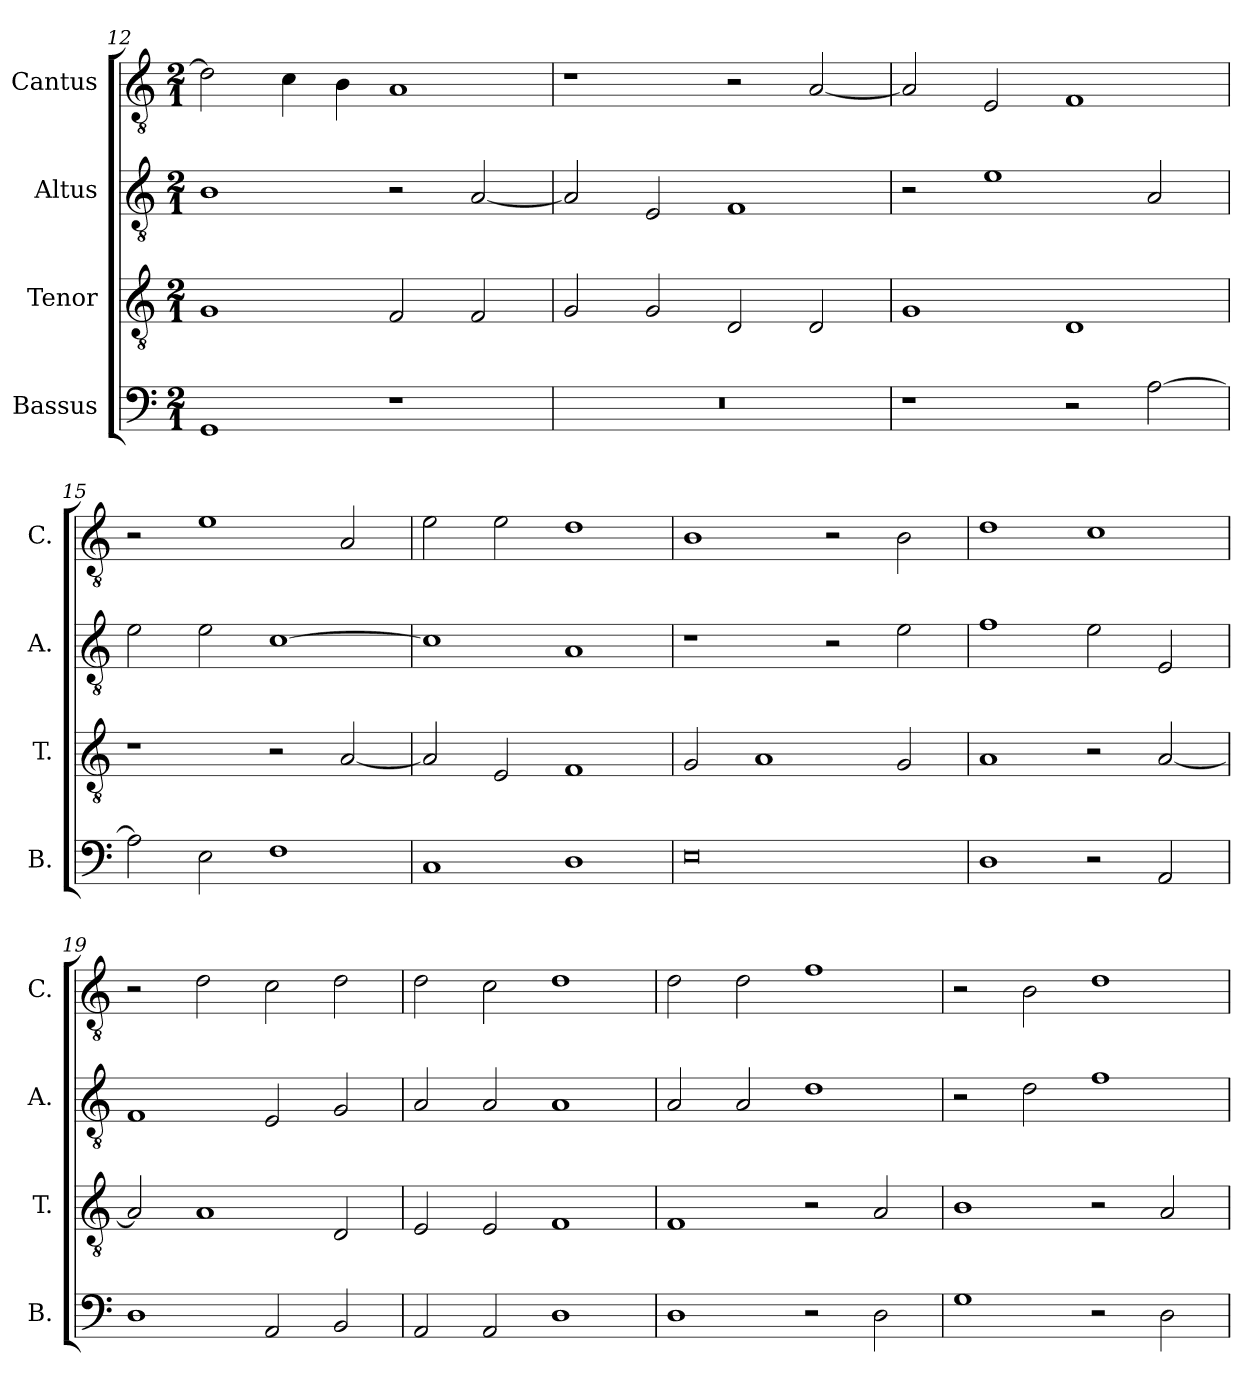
**kern	**kern	**kern	**kern
*part4	*part3	*part2	*part1
*staff4	*staff3	*staff2	*staff1
*I"Bassus	*I"Tenor	*I"Altus	*I"Cantus
*I'B.	*I'T.	*I'A.	*I'C.
*clefF4	*clefGv2	*clefGv2	*clefGv2
*k[]	*k[]	*k[]	*k[]
*M2/1	*M2/1	*M2/1	*M2/1
=12	=12	=12	=12
1GG	1G	1B	2d\]
.	.	.	4c\
.	.	.	4B\
1r	2F/	2r	1A
.	2F/	[2A/	.
=13	=13	=13	=13
0r	2G/	2A/]	1r
.	2G/	2E/	.
.	2D/	1F	2r
.	2D/	.	[2A/
=14	=14	=14	=14
1r	1G	2r	2A/]
.	.	1e	2E/
2r	1D	.	1F
[2A\	.	2A/	.
=15	=15	=15	=15
2A\]	1r	2e\	2r
2E\	.	2e\	1e
1F	2r	[1c	.
.	[2A/	.	2A/
=16	=16	=16	=16
1C	2A/]	1c]	2e\
.	2E/	.	2e\
1D	1F	1A	1d
=17	=17	=17	=17
0E	2G/	1r	1B
.	1A	.	.
.	.	2r	2r
.	2G/	2e\	2B\
=18	=18	=18	=18
1D	1A	1f	1d
2r	2r	2e\	1c
2AA/	[2A/	2E/	.
=19	=19	=19	=19
1D	2A/]	1F	2r
.	1A	.	2d\
2AA/	.	2E/	2c\
2BB/	2D/	2G/	2d\
=20	=20	=20	=20
2AA/	2E/	2A/	2d\
2AA/	2E/	2A/	2c\
1D	1F	1A	1d
=21	=21	=21	=21
1D	1F	2A/	2d\
.	.	2A/	2d\
2r	2r	1d	1f
2D\	2A/	.	.
=22	=22	=22	=22
1G	1B	2r	2r
.	.	2d\	2B\
2r	2r	1f	1d
2D\	2A/	.	.
=	=	=	=
*-	*-	*-	*-
